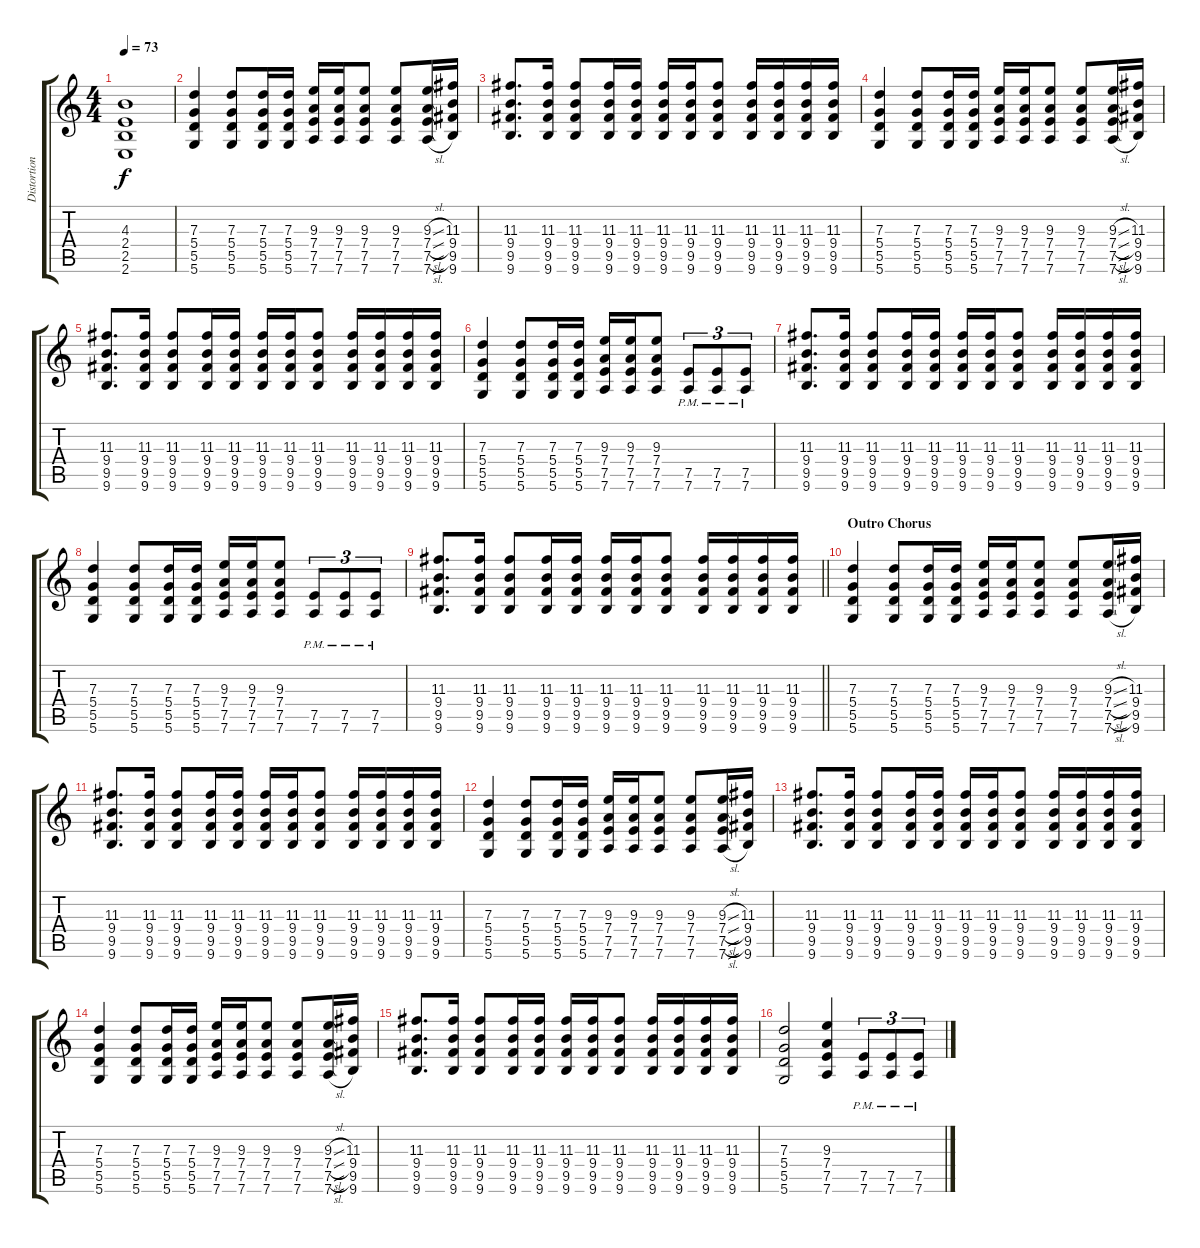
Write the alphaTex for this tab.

\track ("Distortion L" "Distortion") {instrument distortionguitar}
\staff {score tabs}
\tuning (E4 B3 G3 D3 A2 D2) {hide}
\ts (4 4)
\tempo 73
\clef g2
\ks c
(4.3 2.4 2.5 2.6).1{dy f volume 5} |
(7.3 5.4 5.5 5.6).4{volume 10} (7.3 5.4 5.5 5.6).8 (7.3 5.4 5.5 5.6).16 (7.3 5.4 5.5 5.6).16 (9.3 7.4 7.5 7.6).16 (9.3 7.4 7.5 7.6).16 (9.3 7.4 7.5 7.6).8 (9.3 7.4 7.5 7.6).8 (9.3{sl} 7.4{sl} 7.5{sl} 7.6{sl}).16 (11.3 9.4 9.5 9.6).16 |
(11.3 9.4 9.5 9.6).8{d} (11.3 9.4 9.5 9.6).16 (11.3 9.4 9.5 9.6).8 (11.3 9.4 9.5 9.6).16 (11.3 9.4 9.5 9.6).16 (11.3 9.4 9.5 9.6).16 (11.3 9.4 9.5 9.6).16 (11.3 9.4 9.5 9.6).8 (11.3 9.4 9.5 9.6).16 (11.3 9.4 9.5 9.6).16 (11.3 9.4 9.5 9.6).16 (11.3 9.4 9.5 9.6).16 |
(7.3 5.4 5.5 5.6).4 (7.3 5.4 5.5 5.6).8 (7.3 5.4 5.5 5.6).16 (7.3 5.4 5.5 5.6).16 (9.3 7.4 7.5 7.6).16 (9.3 7.4 7.5 7.6).16 (9.3 7.4 7.5 7.6).8 (9.3 7.4 7.5 7.6).8 (9.3{sl} 7.4{sl} 7.5{sl} 7.6{sl}).16 (11.3 9.4 9.5 9.6).16 |
(11.3 9.4 9.5 9.6).8{d} (11.3 9.4 9.5 9.6).16 (11.3 9.4 9.5 9.6).8 (11.3 9.4 9.5 9.6).16 (11.3 9.4 9.5 9.6).16 (11.3 9.4 9.5 9.6).16 (11.3 9.4 9.5 9.6).16 (11.3 9.4 9.5 9.6).8 (11.3 9.4 9.5 9.6).16 (11.3 9.4 9.5 9.6).16 (11.3 9.4 9.5 9.6).16 (11.3 9.4 9.5 9.6).16 |
(7.3 5.4 5.5 5.6).4 (7.3 5.4 5.5 5.6).8 (7.3 5.4 5.5 5.6).16 (7.3 5.4 5.5 5.6).16 (9.3 7.4 7.5 7.6).16 (9.3 7.4 7.5 7.6).16 (9.3 7.4 7.5 7.6).8 (7.5{pm} 7.6{pm}).8{tu (3 2)} (7.5{pm} 7.6{pm}).8{tu (3 2)} (7.5{pm} 7.6{pm}).8{tu (3 2)} |
(11.3 9.4 9.5 9.6).8{d} (11.3 9.4 9.5 9.6).16 (11.3 9.4 9.5 9.6).8 (11.3 9.4 9.5 9.6).16 (11.3 9.4 9.5 9.6).16 (11.3 9.4 9.5 9.6).16 (11.3 9.4 9.5 9.6).16 (11.3 9.4 9.5 9.6).8 (11.3 9.4 9.5 9.6).16 (11.3 9.4 9.5 9.6).16 (11.3 9.4 9.5 9.6).16 (11.3 9.4 9.5 9.6).16 |
(7.3 5.4 5.5 5.6).4 (7.3 5.4 5.5 5.6).8 (7.3 5.4 5.5 5.6).16 (7.3 5.4 5.5 5.6).16 (9.3 7.4 7.5 7.6).16 (9.3 7.4 7.5 7.6).16 (9.3 7.4 7.5 7.6).8 (7.5{pm} 7.6{pm}).8{tu (3 2)} (7.5{pm} 7.6{pm}).8{tu (3 2)} (7.5{pm} 7.6{pm}).8{tu (3 2)} |
\barLineRight lightlight
(11.3 9.4 9.5 9.6).8{d} (11.3 9.4 9.5 9.6).16 (11.3 9.4 9.5 9.6).8 (11.3 9.4 9.5 9.6).16 (11.3 9.4 9.5 9.6).16 (11.3 9.4 9.5 9.6).16 (11.3 9.4 9.5 9.6).16 (11.3 9.4 9.5 9.6).8 (11.3 9.4 9.5 9.6).16 (11.3 9.4 9.5 9.6).16 (11.3 9.4 9.5 9.6).16 (11.3 9.4 9.5 9.6).16 |
\section ("" "Outro Chorus")
(7.3 5.4 5.5 5.6).4 (7.3 5.4 5.5 5.6).8 (7.3 5.4 5.5 5.6).16 (7.3 5.4 5.5 5.6).16 (9.3 7.4 7.5 7.6).16 (9.3 7.4 7.5 7.6).16 (9.3 7.4 7.5 7.6).8 (9.3 7.4 7.5 7.6).8 (9.3{sl} 7.4{sl} 7.5{sl} 7.6{sl}).16 (11.3 9.4 9.5 9.6).16 |
(11.3 9.4 9.5 9.6).8{d} (11.3 9.4 9.5 9.6).16 (11.3 9.4 9.5 9.6).8 (11.3 9.4 9.5 9.6).16 (11.3 9.4 9.5 9.6).16 (11.3 9.4 9.5 9.6).16 (11.3 9.4 9.5 9.6).16 (11.3 9.4 9.5 9.6).8 (11.3 9.4 9.5 9.6).16 (11.3 9.4 9.5 9.6).16 (11.3 9.4 9.5 9.6).16 (11.3 9.4 9.5 9.6).16 |
(7.3 5.4 5.5 5.6).4 (7.3 5.4 5.5 5.6).8 (7.3 5.4 5.5 5.6).16 (7.3 5.4 5.5 5.6).16 (9.3 7.4 7.5 7.6).16 (9.3 7.4 7.5 7.6).16 (9.3 7.4 7.5 7.6).8 (9.3 7.4 7.5 7.6).8 (9.3{sl} 7.4{sl} 7.5{sl} 7.6{sl}).16 (11.3 9.4 9.5 9.6).16 |
(11.3 9.4 9.5 9.6).8{d} (11.3 9.4 9.5 9.6).16 (11.3 9.4 9.5 9.6).8 (11.3 9.4 9.5 9.6).16 (11.3 9.4 9.5 9.6).16 (11.3 9.4 9.5 9.6).16 (11.3 9.4 9.5 9.6).16 (11.3 9.4 9.5 9.6).8 (11.3 9.4 9.5 9.6).16 (11.3 9.4 9.5 9.6).16 (11.3 9.4 9.5 9.6).16 (11.3 9.4 9.5 9.6).16 |
(7.3 5.4 5.5 5.6).4 (7.3 5.4 5.5 5.6).8 (7.3 5.4 5.5 5.6).16 (7.3 5.4 5.5 5.6).16 (9.3 7.4 7.5 7.6).16 (9.3 7.4 7.5 7.6).16 (9.3 7.4 7.5 7.6).8 (9.3 7.4 7.5 7.6).8 (9.3{sl} 7.4{sl} 7.5{sl} 7.6{sl}).16 (11.3 9.4 9.5 9.6).16 |
(11.3 9.4 9.5 9.6).8{d} (11.3 9.4 9.5 9.6).16 (11.3 9.4 9.5 9.6).8 (11.3 9.4 9.5 9.6).16 (11.3 9.4 9.5 9.6).16 (11.3 9.4 9.5 9.6).16 (11.3 9.4 9.5 9.6).16 (11.3 9.4 9.5 9.6).8 (11.3 9.4 9.5 9.6).16 (11.3 9.4 9.5 9.6).16 (11.3 9.4 9.5 9.6).16 (11.3 9.4 9.5 9.6).16 |
(7.3 5.4 5.5 5.6).2 (9.3 7.4 7.5 7.6).4 (7.5{pm} 7.6{pm}).8{tu (3 2)} (7.5{pm} 7.6{pm}).8{tu (3 2)} (7.5{pm} 7.6{pm}).8{tu (3 2)}
